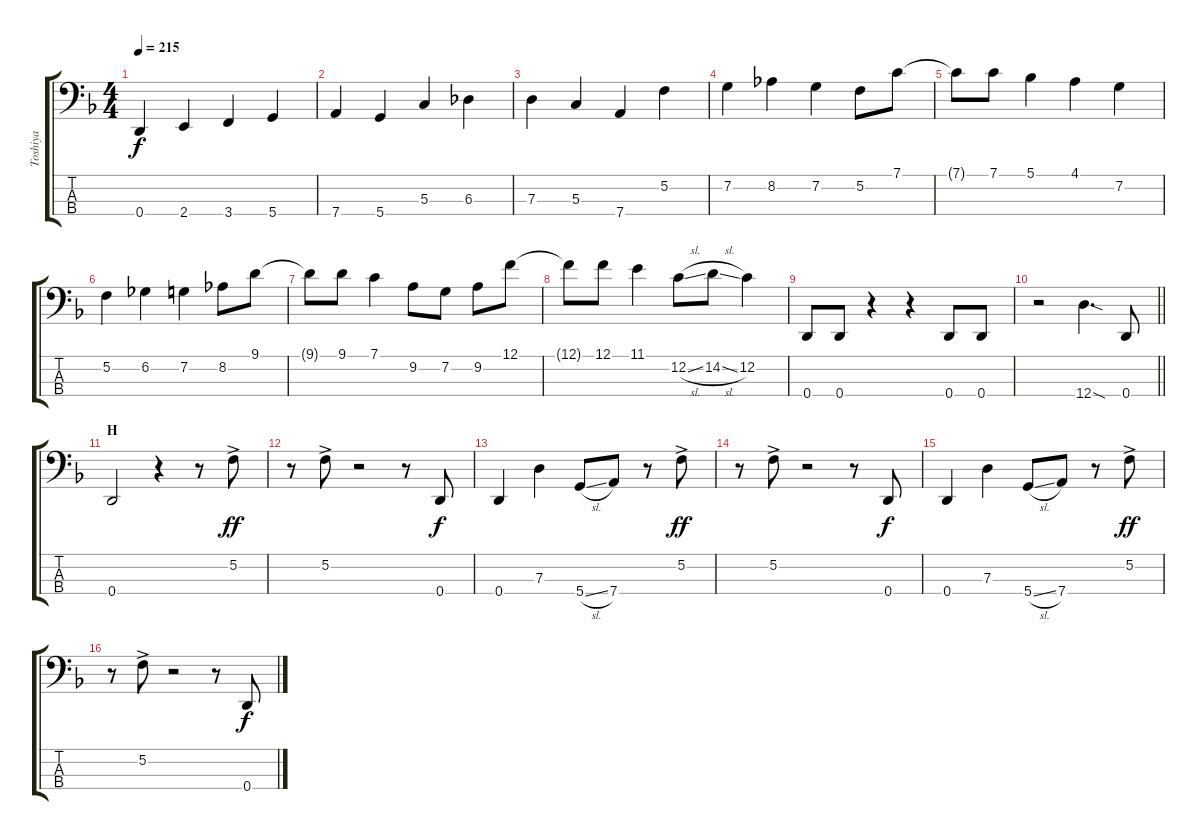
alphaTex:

\track ("Toshiya" "Toshiya") {instrument electricbasspick}
\staff {score tabs}
\tuning (F2 C2 G1 D1) {hide}
\ts (4 4)
\tempo 215
\clef f4
\ks f
0.4.4{dy f} 2.4.4 3.4.4 5.4.4 |
7.4.4 5.4.4 5.3.4 6.3.4 |
7.3.4 5.3.4 7.4.4 5.2.4 |
7.2.4 8.2.4 7.2.4 5.2.8 7.1.8 |
7.1{t}.8 7.1.8 5.1.4 4.1.4 7.2.4 |
5.2.4 6.2.4 7.2.4 8.2.8 9.1.8 |
9.1{t}.8 9.1.8 7.1.4 9.2.8 7.2.8 9.2.8 12.1.8 |
12.1{t}.8 12.1.8 11.1.4 12.2{sl}.8 14.2{sl}.8 12.2.4 |
0.4.8 0.4.8 r.4 r.4 0.4.8 0.4.8 |
\barLineRight lightlight
r.2 12.4{sod}.4{d} 0.4.8 |
\section ("" "H")
0.4.2 r.4 r.8 5.2{ac}.8{dy ff} |
r.8 5.2{ac}.8 r.2 r.8 0.4.8{dy f} |
0.4.4 7.3.4 5.4{sl}.8 7.4.8 r.8 5.2{ac}.8{dy ff} |
r.8 5.2{ac}.8 r.2 r.8 0.4.8{dy f} |
0.4.4 7.3.4 5.4{sl}.8 7.4.8 r.8 5.2{ac}.8{dy ff} |
r.8 5.2{ac}.8 r.2 r.8 0.4.8{dy f}
